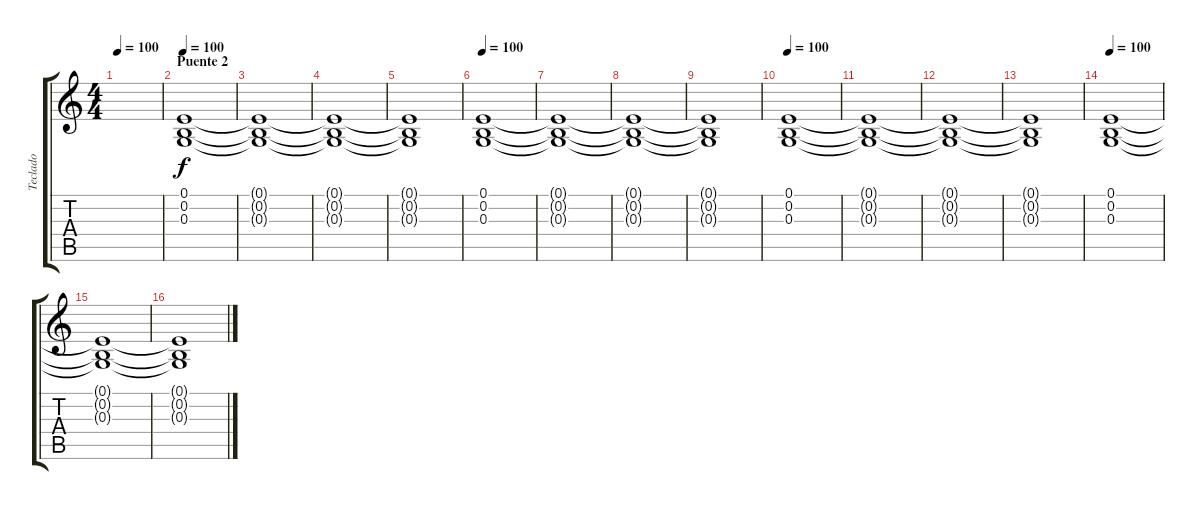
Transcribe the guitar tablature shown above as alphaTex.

\track ("Teclado" "Teclado") {instrument stringensemble2}
\staff {score tabs}
\tuning (E4 B3 G3 D3 A2 E2) {hide}
\ts (4 4)
\tempo 100
\clef g2
\ks c
|
\section ("" "Puente 2")
\tempo 100
(0.1 0.2 0.3).1{volume 7} |
(0.1{t} 0.2{t} 0.3{t}).1 |
(0.1{t} 0.2{t} 0.3{t}).1 |
(0.1{t} 0.2{t} 0.3{t}).1 |
\tempo 100
(0.1 0.2 0.3).1 |
(0.1{t} 0.2{t} 0.3{t}).1 |
(0.1{t} 0.2{t} 0.3{t}).1 |
(0.1{t} 0.2{t} 0.3{t}).1 |
\tempo 100
(0.1 0.2 0.3).1 |
(0.1{t} 0.2{t} 0.3{t}).1 |
(0.1{t} 0.2{t} 0.3{t}).1 |
(0.1{t} 0.2{t} 0.3{t}).1 |
\tempo 100
(0.1 0.2 0.3).1 |
(0.1{t} 0.2{t} 0.3{t}).1 |
(0.1{t} 0.2{t} 0.3{t}).1
